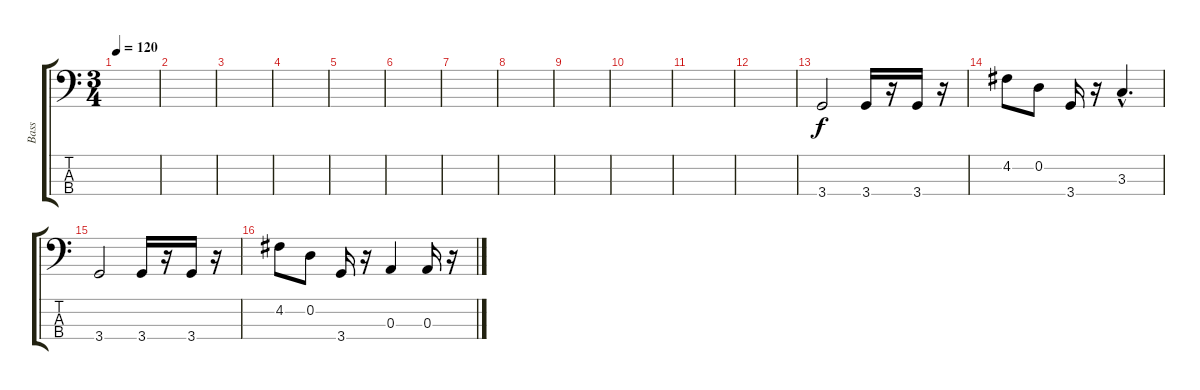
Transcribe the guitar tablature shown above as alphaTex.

\track ("Bass" "Bass") {instrument electricbassfinger}
\staff {score tabs}
\tuning (G2 D2 A1 E1) {hide}
\ts (3 4)
\tempo 120
\clef f4
\ks c
|
|
|
|
|
|
|
|
|
|
|
|
3.4.2 3.4.16 r.16 3.4.16 r.16 |
4.2.8 0.2.8 3.4.16 r.16 3.3{hac}.4{d} |
3.4.2 3.4.16 r.16 3.4.16 r.16 |
4.2.8 0.2.8 3.4.16 r.16 0.3.4 0.3.16 r.16
